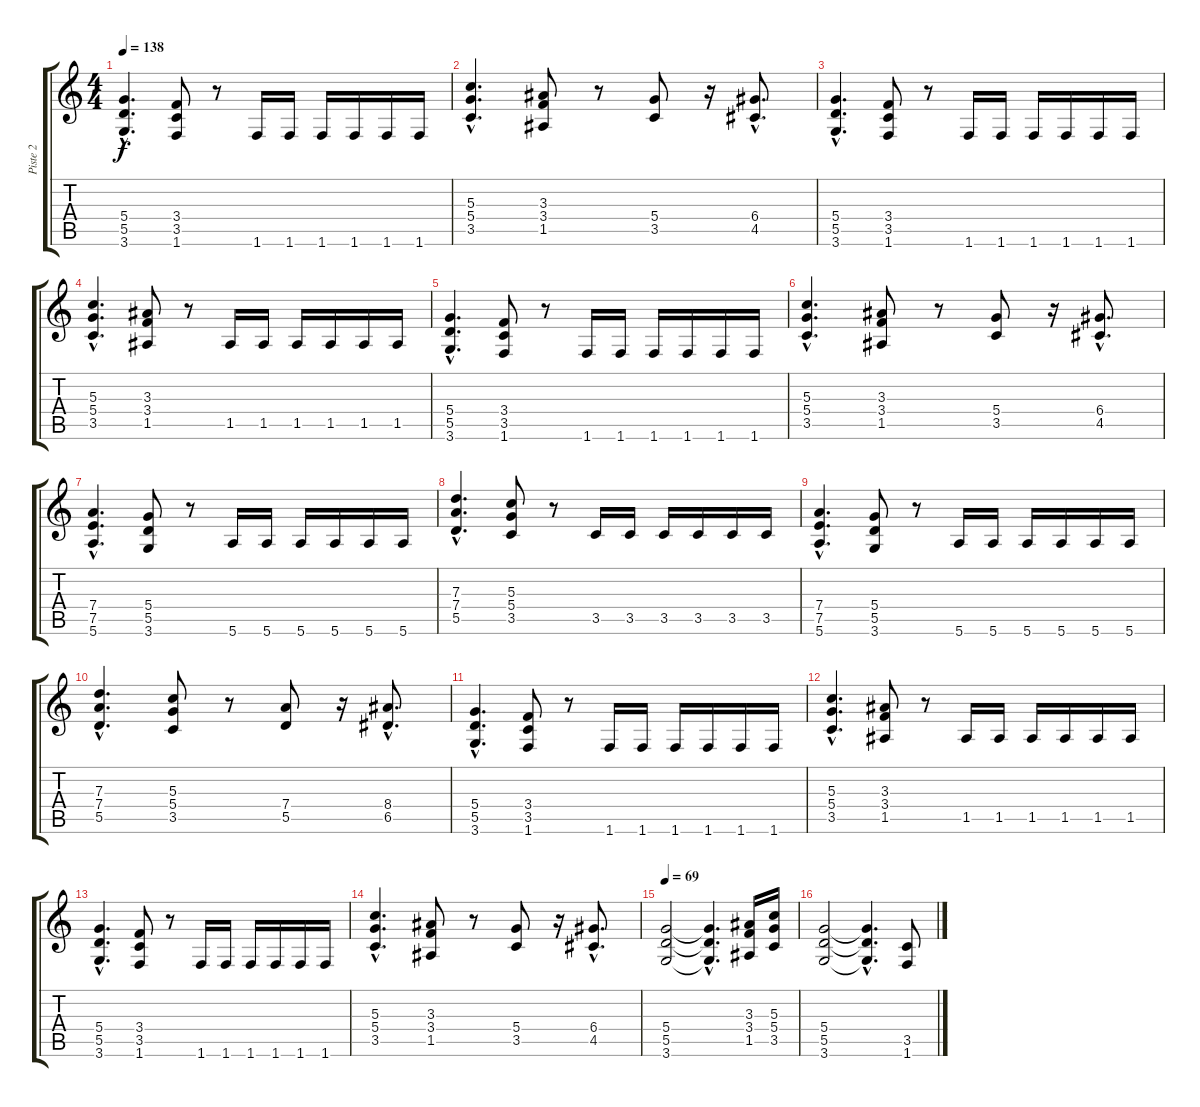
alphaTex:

\track ("Piste 2" "Piste 2") {instrument distortionguitar}
\staff {score tabs}
\tuning (E4 B3 G3 D3 A2 E2) {hide}
\ts (4 4)
\tempo 138
\clef g2
\ks c
(5.4{hac} 5.5{hac} 3.6{hac}).4{d dy f} (3.4 3.5 1.6).8 r.8 1.6.16 1.6.16 1.6.16 1.6.16 1.6.16 1.6.16 |
(5.3{hac} 5.4{hac} 3.5{hac}).4{d} (3.3 3.4 1.5).8 r.8 (5.4 3.5).8 r.16 (6.4{hac} 4.5{hac}).8{d} |
(5.4{hac} 5.5{hac} 3.6{hac}).4{d} (3.4 3.5 1.6).8 r.8 1.6.16 1.6.16 1.6.16 1.6.16 1.6.16 1.6.16 |
(5.3{hac} 5.4{hac} 3.5{hac}).4{d} (3.3 3.4 1.5).8 r.8 1.5.16 1.5.16 1.5.16 1.5.16 1.5.16 1.5.16 |
(5.4{hac} 5.5{hac} 3.6{hac}).4{d} (3.4 3.5 1.6).8 r.8 1.6.16 1.6.16 1.6.16 1.6.16 1.6.16 1.6.16 |
(5.3{hac} 5.4{hac} 3.5{hac}).4{d} (3.3 3.4 1.5).8 r.8 (5.4 3.5).8 r.16 (6.4{hac} 4.5{hac}).8{d} |
(7.4{hac} 7.5{hac} 5.6{hac}).4{d} (5.4 5.5 3.6).8 r.8 5.6.16 5.6.16 5.6.16 5.6.16 5.6.16 5.6.16 |
(7.3{hac} 7.4{hac} 5.5{hac}).4{d} (5.3 5.4 3.5).8 r.8 3.5.16 3.5.16 3.5.16 3.5.16 3.5.16 3.5.16 |
(7.4{hac} 7.5{hac} 5.6{hac}).4{d} (5.4 5.5 3.6).8 r.8 5.6.16 5.6.16 5.6.16 5.6.16 5.6.16 5.6.16 |
(7.3{hac} 7.4{hac} 5.5{hac}).4{d} (5.3 5.4 3.5).8 r.8 (7.4 5.5).8 r.16 (8.4{hac} 6.5{hac}).8{d} |
(5.4{hac} 5.5{hac} 3.6{hac}).4{d} (3.4 3.5 1.6).8 r.8 1.6.16 1.6.16 1.6.16 1.6.16 1.6.16 1.6.16 |
(5.3{hac} 5.4{hac} 3.5{hac}).4{d} (3.3 3.4 1.5).8 r.8 1.5.16 1.5.16 1.5.16 1.5.16 1.5.16 1.5.16 |
(5.4{hac} 5.5{hac} 3.6{hac}).4{d} (3.4 3.5 1.6).8 r.8 1.6.16 1.6.16 1.6.16 1.6.16 1.6.16 1.6.16 |
(5.3{hac} 5.4{hac} 3.5{hac}).4{d} (3.3 3.4 1.5).8 r.8 (5.4 3.5).8 r.16 (6.4{hac} 4.5{hac}).8{d} |
\tempo 69
(5.4 5.5 3.6).2 (5.4{hac t} 5.5{hac t} 3.6{hac t}).4{d} (3.3 3.4 1.5).16 (5.3 5.4 3.5).16 |
(5.4 5.5 3.6).2 (5.4{hac t} 5.5{hac t} 3.6{hac t}).4{d} (3.5 1.6).8
